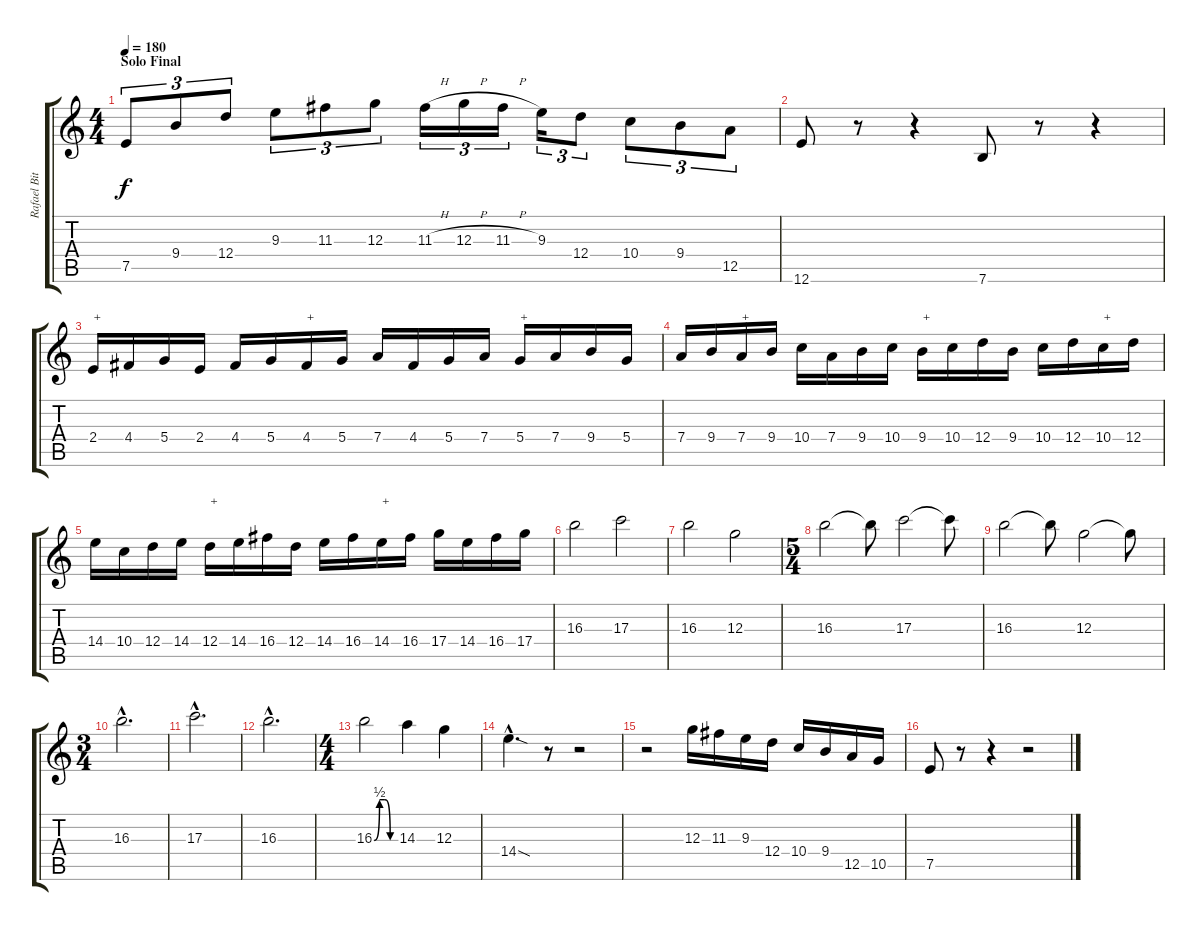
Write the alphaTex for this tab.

\track ("Rafael Bittencourt" "Rafael Bit") {instrument distortionguitar}
\staff {score tabs}
\tuning (E4 B3 G3 D3 A2 E2) {hide}
\ts (4 4)
\section ("" "Solo Final")
\tempo 180
\clef g2
\ks c
7.5.8{tu (3 2) dy f volume 16 balance 5} 9.4.8{tu (3 2)} 12.4.8{tu (3 2)} 9.3.8{tu (3 2)} 11.3.8{tu (3 2)} 12.3.8{tu (3 2)} 11.3{h}.16{tu (3 2)} 12.3{h}.16{tu (3 2)} 11.3{h}.16{tu (3 2)} 9.3.16{tu (3 2)} 12.4.8{tu (3 2)} 10.4.8{tu (3 2)} 9.4.8{tu (3 2)} 12.5.8{tu (3 2)} |
12.6.8 r.8 r.4 7.6.8 r.8 r.4 |
2.4.16{txt "+"} 4.4.16 5.4.16 2.4.16 4.4.16 5.4.16 4.4.16{txt "+"} 5.4.16 7.4.16 4.4.16 5.4.16 7.4.16 5.4.16{txt "+"} 7.4.16 9.4.16 5.4.16 |
7.4.16 9.4.16 7.4.16{txt "+"} 9.4.16 10.4.16 7.4.16 9.4.16 10.4.16 9.4.16{txt "+"} 10.4.16 12.4.16 9.4.16 10.4.16 12.4.16 10.4.16{txt "+"} 12.4.16 |
14.4.16 10.4.16 12.4.16 14.4.16 12.4.16{txt "+"} 14.4.16 16.4.16 12.4.16 14.4.16 16.4.16 14.4.16{txt "+"} 16.4.16 17.4.16 14.4.16 16.4.16 17.4.16 |
16.3.2 17.3.2 |
16.3.2 12.3.2 |
\ts (5 4)
16.3.2 16.3{t}.8 17.3.2 17.3{t}.8 |
16.3.2 16.3{t}.8 12.3.2 12.3{t}.8 |
\ts (3 4)
16.3{hac}.2{d} |
17.3{hac}.2{d} |
16.3{hac}.2{d} |
\ts (4 4)
16.3{be (custom 0 0 15 2 30 2 45 0 60 0)}.2 14.3.4 12.3.4 |
14.4{sod hac}.4{d} r.8 r.2 |
r.2 12.3.16 11.3.16 9.3.16 12.4.16 10.4.16 9.4.16 12.5.16 10.5.16 |
7.5.8 r.8 r.4 r.2
